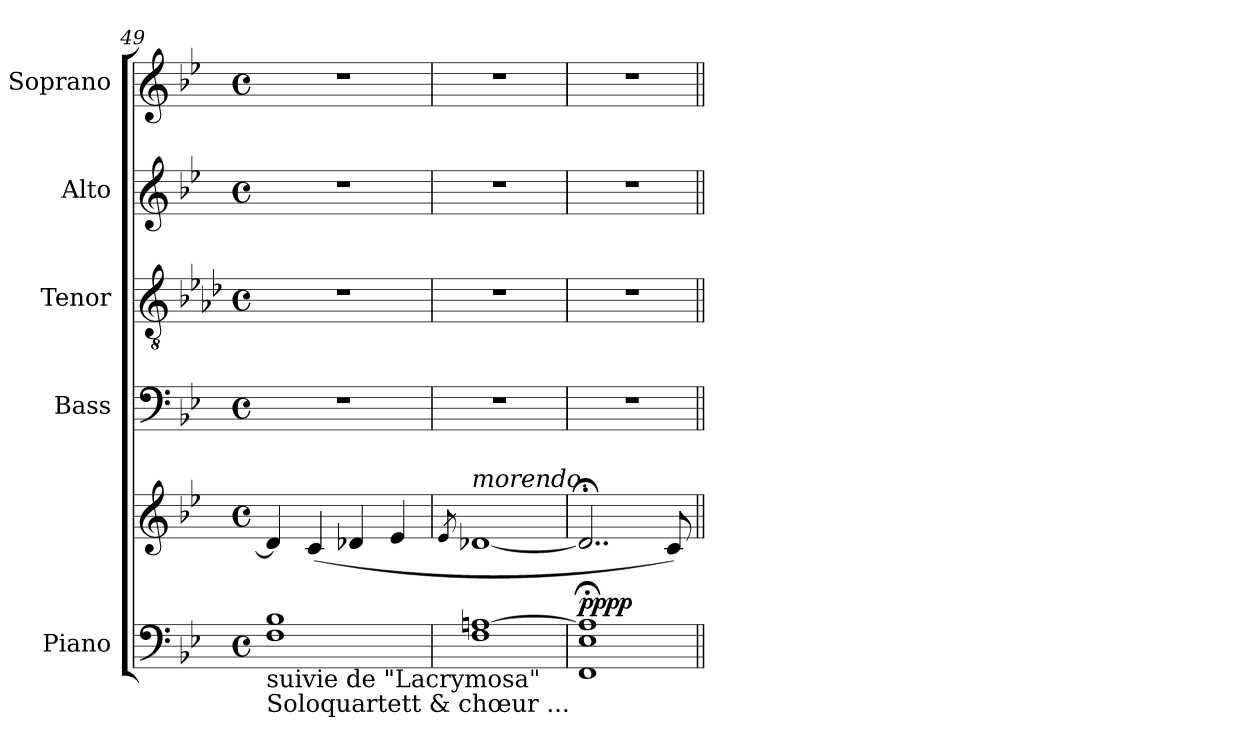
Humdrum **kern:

**kern	**kern	**dynam	**kern	**kern	**kern	**kern
*part5	*part5	*part5	*part4	*part3	*part2	*part1
*staff6	*staff5	*staff5/6	*staff4	*staff3	*staff2	*staff1
*I"Piano	*	*	*I"Bass	*I"Tenor	*I"Alto	*I"Soprano
*I'Pno.	*	*	*I'B.	*I'T.	*I'A.	*I'S.
*clefF4	*clefG2	*	*clefF4	*clefGv2	*clefG2	*clefG2
*	*	*	*	*ITrd8c14	*	*
*k[b-e-]	*k[b-e-]	*	*k[b-e-]	*k[b-e-a-d-]	*k[b-e-]	*k[b-e-]
*M4/4	*M4/4	*	*M4/4	*M4/4	*M4/4	*M4/4
*met(c)	*met(c)	*	*met(c)	*met(c)	*met(c)	*met(c)
=49	=49	=49	=49	=49	=49	=49
*^	*	*	*	*	*	*
!LO:TX:b:t=suivie de "Lacrymosa"	!	!	!	!	!	!	!
!LO:TX:b:t=Soloquartett & chœur ...	!	!	!	!	!	!	!
1B-	1F	4d-/]	.	1r	1r	1r	1r
.	.	(4c/	.	.	.	.	.
.	.	4d-X/	.	.	.	.	.
.	.	4e-/	.	.	.	.	.
*v	*v	*	*	*	*	*	*
=50	=50	=50	=50	=50	=50	=50
.	8qe-/	.	.	.	.	.
!	!LO:TX:a:i:t=morendo.	!	!	!	!	!
1F [1An	[1d-X	.	1r	1r	1r	1r
=51	=51	=51	=51	=51	=51	=51
!	!	!LO:DY:a=2	!	!	!	!
1FF;< 1E-;< 1A];<	2..d-;</]	pppp	1r	1r	1r	1r
.	8c/)	.	.	.	.	.
=||	=||	=||	=||	=||	=||	=||
*-	*-	*-	*-	*-	*-	*-
